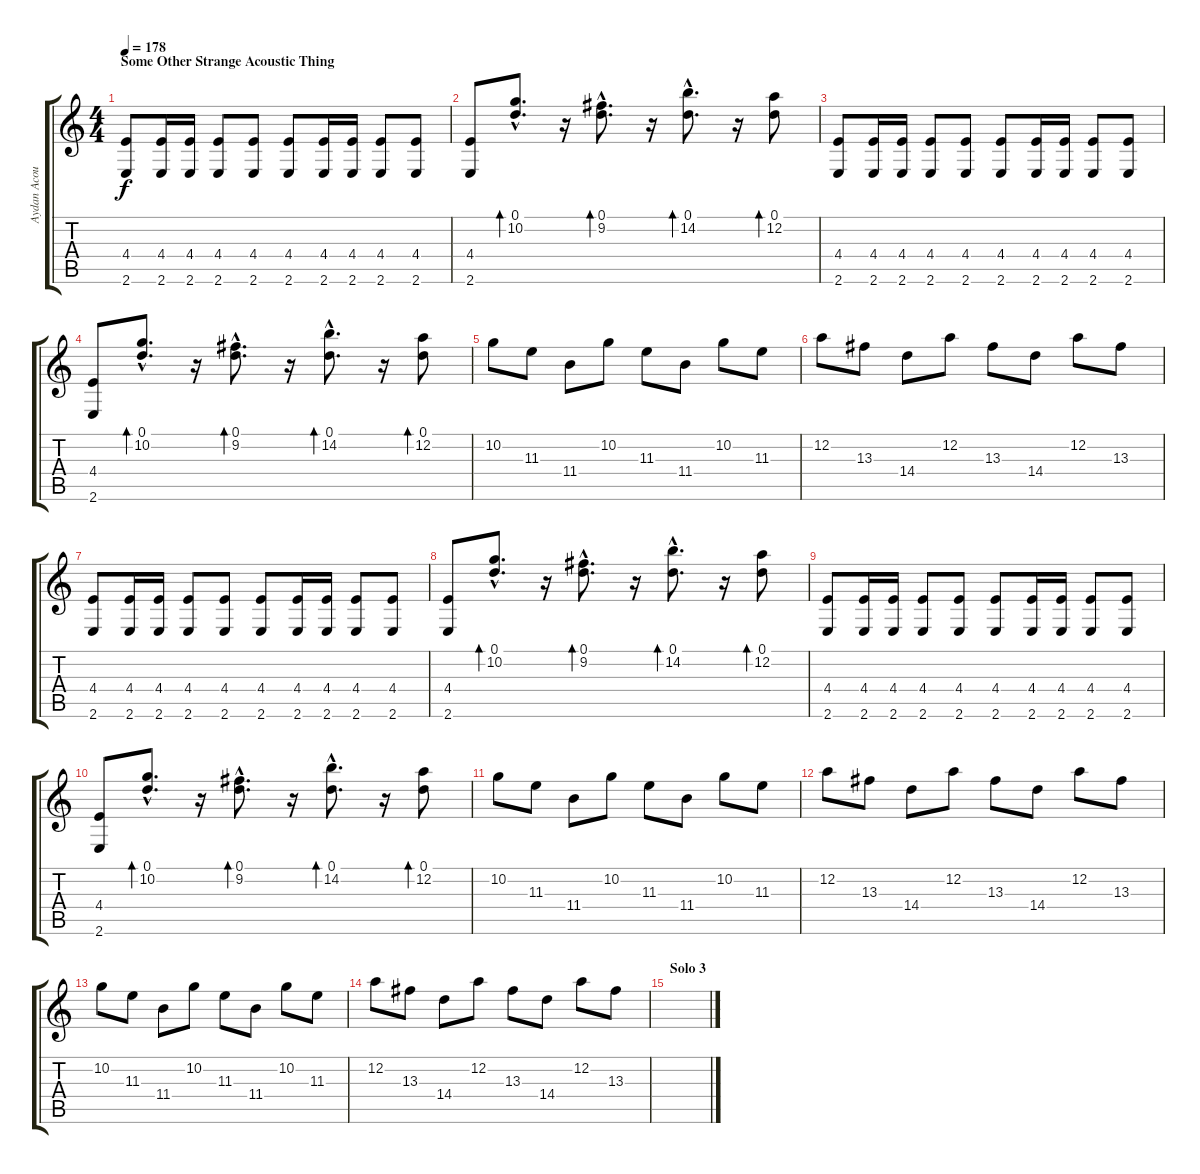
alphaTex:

\track ("Aydan Acoustic Harmony" "Aydan Acou") {instrument acousticguitarsteel}
\staff {score tabs}
\tuning (D4 A3 F3 C3 G2 D2) {hide}
\ts (4 4)
\section ("" "Some Other Strange Acoustic Thing")
\tempo 178
\clef g2
\ks c
(4.4 2.6).8{dy f volume 10 balance 13 instrument electricguitarmuted} (4.4 2.6).16 (4.4 2.6).16 (4.4 2.6).8 (4.4 2.6).8 (4.4 2.6).8 (4.4 2.6).16 (4.4 2.6).16 (4.4 2.6).8 (4.4 2.6).8 |
(4.4 2.6).8 (0.1{hac} 10.2{hac}).8{d bd 240 volume 6 balance 0 instrument acousticguitarnylon} r.16 (0.1{hac} 9.2{hac}).8{d bd 240} r.16 (0.1{hac} 14.2{hac}).8{d bd 240} r.16 (0.1 12.2).8{bd 240} |
(4.4 2.6).8{volume 10 balance 13 instrument electricguitarmuted} (4.4 2.6).16 (4.4 2.6).16 (4.4 2.6).8 (4.4 2.6).8 (4.4 2.6).8 (4.4 2.6).16 (4.4 2.6).16 (4.4 2.6).8 (4.4 2.6).8 |
(4.4 2.6).8 (0.1{hac} 10.2{hac}).8{d bd 240 volume 7 balance 0 instrument acousticguitarnylon} r.16 (0.1{hac} 9.2{hac}).8{d bd 240} r.16 (0.1{hac} 14.2{hac}).8{d bd 240} r.16 (0.1 12.2).8{bd 240} |
10.2.8{volume 7} 11.3.8 11.4.8 10.2.8 11.3.8 11.4.8 10.2.8 11.3.8 |
12.2.8 13.3.8 14.4.8 12.2.8 13.3.8 14.4.8 12.2.8 13.3.8 |
(4.4 2.6).8{volume 10 balance 13 instrument electricguitarmuted} (4.4 2.6).16 (4.4 2.6).16 (4.4 2.6).8 (4.4 2.6).8 (4.4 2.6).8 (4.4 2.6).16 (4.4 2.6).16 (4.4 2.6).8 (4.4 2.6).8 |
(4.4 2.6).8 (0.1{hac} 10.2{hac}).8{d bd 240 volume 6 balance 0 instrument acousticguitarnylon} r.16 (0.1{hac} 9.2{hac}).8{d bd 240} r.16 (0.1{hac} 14.2{hac}).8{d bd 240} r.16 (0.1 12.2).8{bd 240} |
(4.4 2.6).8{volume 10 balance 13 instrument electricguitarmuted} (4.4 2.6).16 (4.4 2.6).16 (4.4 2.6).8 (4.4 2.6).8 (4.4 2.6).8 (4.4 2.6).16 (4.4 2.6).16 (4.4 2.6).8 (4.4 2.6).8 |
(4.4 2.6).8 (0.1{hac} 10.2{hac}).8{d bd 240 volume 7 balance 0 instrument acousticguitarnylon} r.16 (0.1{hac} 9.2{hac}).8{d bd 240} r.16 (0.1{hac} 14.2{hac}).8{d bd 240} r.16 (0.1 12.2).8{bd 240} |
10.2.8{volume 7} 11.3.8 11.4.8 10.2.8 11.3.8 11.4.8 10.2.8 11.3.8 |
12.2.8 13.3.8 14.4.8 12.2.8 13.3.8 14.4.8 12.2.8 13.3.8 |
10.2.8 11.3.8 11.4.8 10.2.8 11.3.8 11.4.8 10.2.8 11.3.8 |
12.2.8 13.3.8 14.4.8 12.2.8 13.3.8 14.4.8 12.2.8 13.3.8 |
\section ("" "Solo 3")
